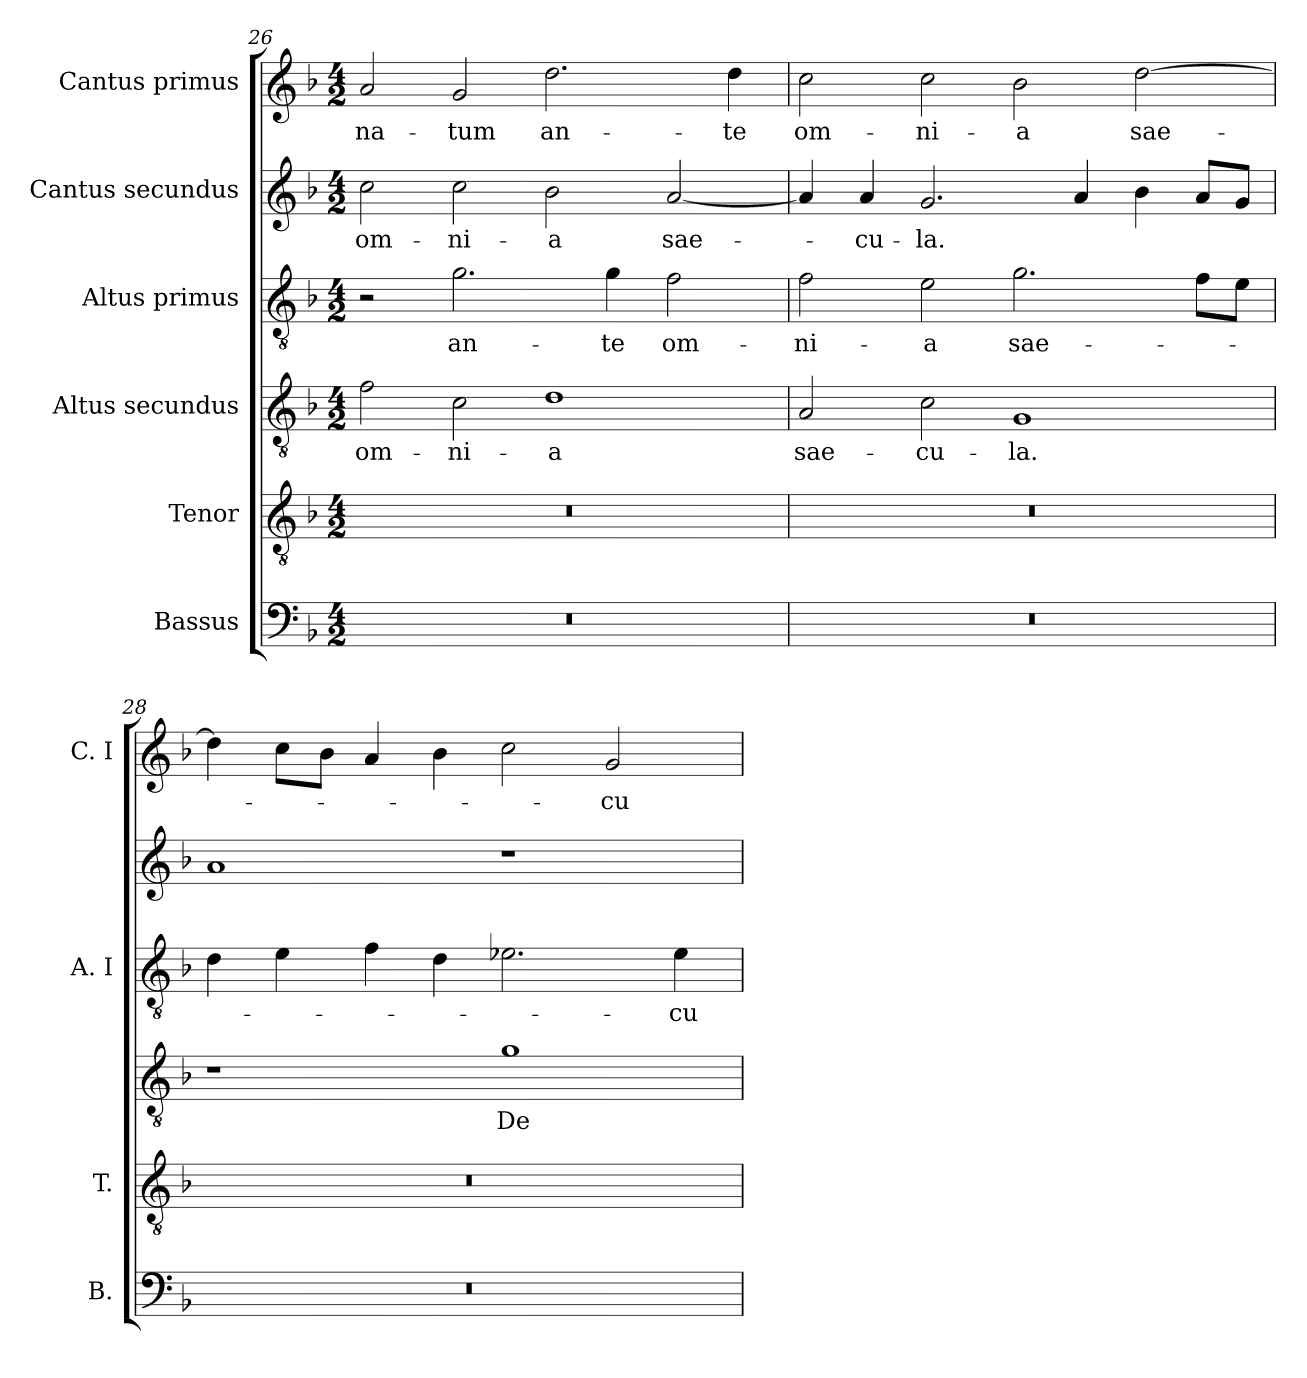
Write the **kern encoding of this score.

**kern	**kern	**kern	**text	**kern	**text	**kern	**text	**kern	**text
*part6	*part5	*part4	*part4	*part3	*part3	*part2	*part2	*part1	*part1
*staff6	*staff5	*staff4	*staff4	*staff3	*staff3	*staff2	*staff2	*staff1	*staff1
*I"Bassus	*I"Tenor	*I"Altus secundus	*	*I"Altus primus	*	*I"Cantus secundus	*	*I"Cantus primus	*
*I'B.	*I'T.	*	*	*I'A. I	*	*	*	*I'C. I	*
*clefF4	*clefGv2	*clefGv2	*	*clefGv2	*	*clefG2	*	*clefG2	*
*	*ITrd7c12	*ITrd7c12	*	*ITrd7c12	*	*	*	*	*
*k[b-]	*k[b-]	*k[b-]	*	*k[b-]	*	*k[b-]	*	*k[b-]	*
*d:	*d:	*d:	*	*d:	*	*d:	*	*d:	*
*M4/2	*M4/2	*M4/2	*	*M4/2	*	*M4/2	*	*M4/2	*
=26	=26	=26	=26	=26	=26	=26	=26	=26	=26
!LO:N:vis=1	!LO:N:vis=1	!	!	!	!	!	!	!	!
!	!	!	!LO:LY:b:color=#000000	!	!	!	!	!	!
!	!	!	!	!	!	!	!LO:LY:b:color=#000000	!	!
!	!	!	!	!	!	!	!	!	!LO:LY:b:color=#000000
0r	0r	2Fi\	om-	2r	.	2cci\	om-	2ai/	na-
!	!	!	!LO:LY:b:color=#000000	!	!	!	!	!	!
!	!	!	!	!	!LO:LY:b:color=#000000	!	!	!	!
!	!	!	!	!	!	!	!LO:LY:b:color=#000000	!	!
!	!	!	!	!	!	!	!	!	!LO:LY:b:color=#000000
.	.	2Ci\	-ni-	2.Gi\	an-	2cci\	-ni-	2gi/	-tum
!	!	!	!LO:LY:b:color=#000000	!	!	!	!	!	!
!	!	!	!	!	!	!	!LO:LY:b:color=#000000	!	!
!	!	!	!	!	!	!	!	!	!LO:LY:b:color=#000000
.	.	1Di	-a	.	.	2b-i\	-a	2.ddi\	an-
!	!	!	!	!	!LO:LY:b:color=#000000	!	!	!	!
.	.	.	.	4Gi\	-te	.	.	.	.
!	!	!	!	!	!LO:LY:b:color=#000000	!	!	!	!
!	!	!	!	!	!	!	!LO:LY:b:color=#000000	!	!
.	.	.	.	2Fi\	om-	[2ai/	sae-	.	.
!	!	!	!	!	!	!	!	!	!LO:LY:b:color=#000000
.	.	.	.	.	.	.	.	4ddi\	-te
=27	=27	=27	=27	=27	=27	=27	=27	=27	=27
!LO:N:vis=1	!LO:N:vis=1	!	!	!	!	!	!	!	!
!	!	!	!LO:LY:b:color=#000000	!	!	!	!	!	!
!	!	!	!	!	!LO:LY:b:color=#000000	!	!	!	!
!	!	!	!	!	!	!	!	!	!LO:LY:b:color=#000000
0r	0r	2AAi/	sae-	2Fi\	-ni-	4ai/]	.	2cci\	om-
!	!	!	!	!	!	!	!LO:LY:b:color=#000000	!	!
.	.	.	.	.	.	4ai/	-cu-	.	.
!	!	!	!LO:LY:b:color=#000000	!	!	!	!	!	!
!	!	!	!	!	!LO:LY:b:color=#000000	!	!	!	!
!	!	!	!	!	!	!	!LO:LY:b:color=#000000	!	!
!	!	!	!	!	!	!	!	!	!LO:LY:b:color=#000000
.	.	2Ci\	-cu-	2Ei\	-a	2.gi/	-la.	2cci\	-ni-
!	!	!	!LO:LY:b:color=#000000	!	!	!	!	!	!
!	!	!	!	!	!LO:LY:b:color=#000000	!	!	!	!
!	!	!	!	!	!	!	!	!	!LO:LY:b:color=#000000
.	.	1GGi	-la.	2.Gi\	sae-	.	.	2b-i\	-a
.	.	.	.	.	.	4ai/	.	.	.
!	!	!	!	!	!	!	!	!	!LO:LY:b:color=#000000
.	.	.	.	.	.	4b-i\	.	[2ddi\	sae-
.	.	.	.	8Fi\L	.	8ai/L	.	.	.
.	.	.	.	8Ei\J	.	8gi/J	.	.	.
=28	=28	=28	=28	=28	=28	=28	=28	=28	=28
!LO:N:vis=1	!LO:N:vis=1	!	!	!	!	!	!	!	!
0r	0r	1r	.	4Di\	.	1ai	.	4ddi\]	.
.	.	.	.	4Ei\	.	.	.	8cci\L	.
.	.	.	.	.	.	.	.	8b-i\J	.
.	.	.	.	4Fi\	.	.	.	4ai/	.
.	.	.	.	4Di\	.	.	.	4b-i\	.
!	!	!	!LO:LY:b:color=#000000	!	!	!	!	!	!
.	.	1Gi	De-	2.E-Xi\	.	1r	.	2cci\	.
!	!	!	!	!	!	!	!	!	!LO:LY:b:color=#000000
.	.	.	.	.	.	.	.	2gi/	-cu-
!	!	!	!	!	!LO:LY:b:color=#000000	!	!	!	!
.	.	.	.	4E-i\	-cu-	.	.	.	.
=	=	=	=	=	=	=	=	=	=
*-	*-	*-	*-	*-	*-	*-	*-	*-	*-
